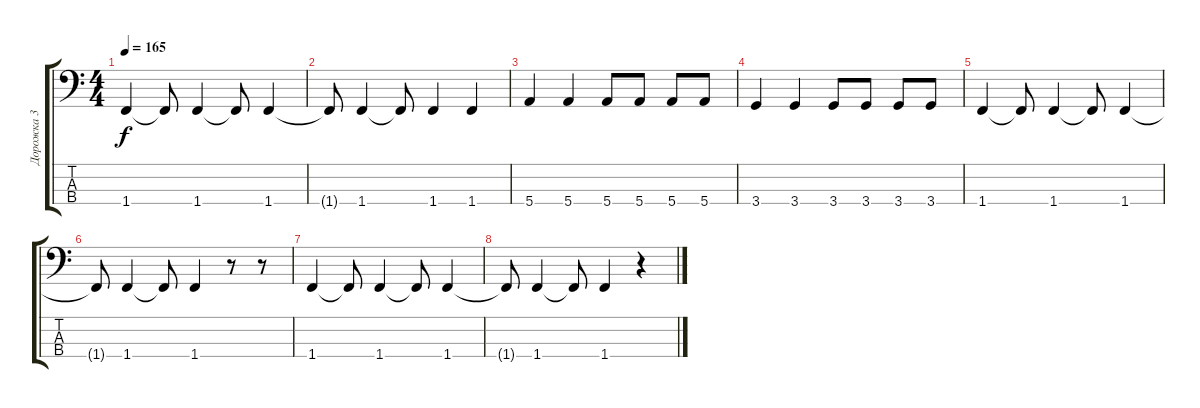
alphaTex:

\track ("Дорожка 3" "Дорожка 3") {instrument electricbassfinger}
\staff {score tabs}
\tuning (G2 D2 A1 E1) {hide}
\ts (4 4)
\tempo 165
\clef f4
\ks c
1.4.4{dy f} 1.4{t}.8 1.4.4 1.4{t}.8 1.4.4 |
1.4{t}.8 1.4.4 1.4{t}.8 1.4.4 1.4.4 |
5.4.4 5.4.4 5.4.8 5.4.8 5.4.8 5.4.8 |
3.4.4 3.4.4 3.4.8 3.4.8 3.4.8 3.4.8 |
1.4.4 1.4{t}.8 1.4.4 1.4{t}.8 1.4.4 |
1.4{t}.8 1.4.4 1.4{t}.8 1.4.4 r.8 r.8 |
1.4.4 1.4{t}.8 1.4.4 1.4{t}.8 1.4.4 |
1.4{t}.8 1.4.4 1.4{t}.8 1.4.4 r.4
